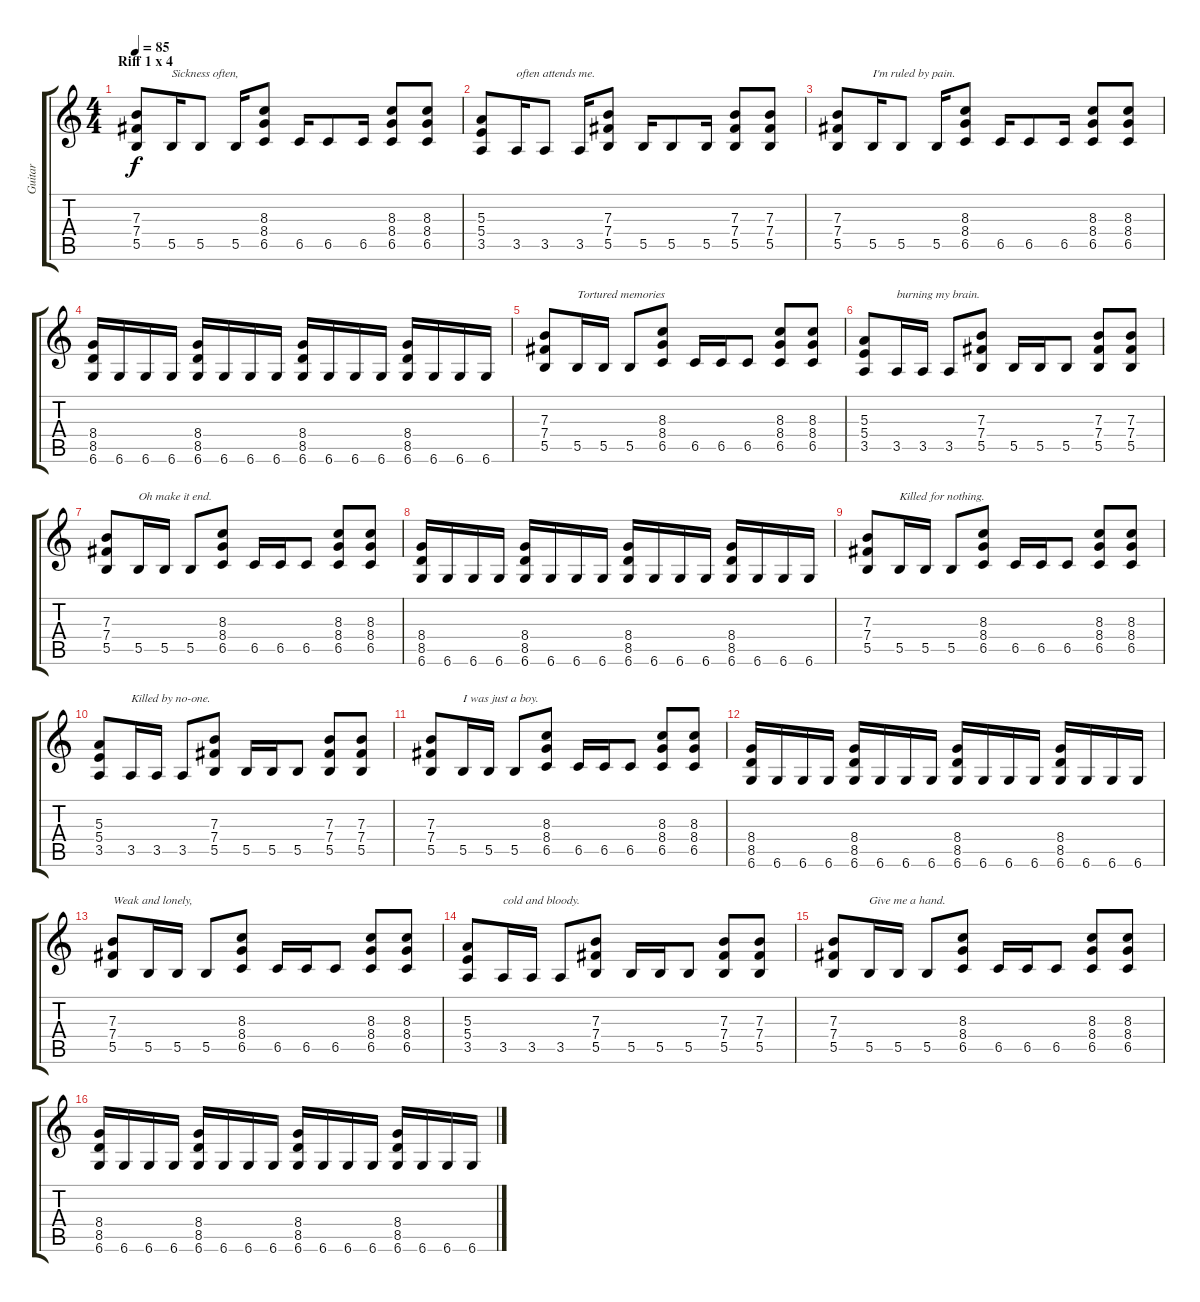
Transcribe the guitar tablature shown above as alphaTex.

\track ("Guitar" "Guitar") {instrument overdrivenguitar}
\staff {score tabs}
\tuning (Db4 Ab3 E3 B2 Gb2 Db2) {hide}
\ts (4 4)
\section ("" "Riff 1 x 4")
\tempo 85
\clef g2
\ks c
(7.3 7.4 5.5).8{dy f instrument overdrivenguitar} 5.5.16{txt "Sickness often,"} 5.5.8 5.5.16 (8.3 8.4 6.5).8 6.5.16 6.5.8 6.5.16 (8.3 8.4 6.5).8 (8.3 8.4 6.5).8 |
(5.3 5.4 3.5).8 3.5.16{txt "often attends me."} 3.5.8 3.5.16 (7.3 7.4 5.5).8 5.5.16 5.5.8 5.5.16 (7.3 7.4 5.5).8 (7.3 7.4 5.5).8 |
(7.3 7.4 5.5).8 5.5.16{txt "I'm ruled by pain."} 5.5.8 5.5.16 (8.3 8.4 6.5).8 6.5.16 6.5.8 6.5.16 (8.3 8.4 6.5).8 (8.3 8.4 6.5).8 |
(8.4 8.5 6.6).16 6.6.16 6.6.16 6.6.16 (8.4 8.5 6.6).16 6.6.16 6.6.16 6.6.16 (8.4 8.5 6.6).16 6.6.16 6.6.16 6.6.16 (8.4 8.5 6.6).16 6.6.16 6.6.16 6.6.16 |
(7.3 7.4 5.5).8 5.5.16{txt "Tortured memories"} 5.5.16 5.5.8 (8.3 8.4 6.5).8 6.5.16 6.5.16 6.5.8 (8.3 8.4 6.5).8 (8.3 8.4 6.5).8 |
(5.3 5.4 3.5).8 3.5.16{txt "burning my brain."} 3.5.16 3.5.8 (7.3 7.4 5.5).8 5.5.16 5.5.16 5.5.8 (7.3 7.4 5.5).8 (7.3 7.4 5.5).8 |
(7.3 7.4 5.5).8 5.5.16{txt "Oh make it end."} 5.5.16 5.5.8 (8.3 8.4 6.5).8 6.5.16 6.5.16 6.5.8 (8.3 8.4 6.5).8 (8.3 8.4 6.5).8 |
(8.4 8.5 6.6).16 6.6.16 6.6.16 6.6.16 (8.4 8.5 6.6).16 6.6.16 6.6.16 6.6.16 (8.4 8.5 6.6).16 6.6.16 6.6.16 6.6.16 (8.4 8.5 6.6).16 6.6.16 6.6.16 6.6.16 |
(7.3 7.4 5.5).8 5.5.16{txt "Killed for nothing."} 5.5.16 5.5.8 (8.3 8.4 6.5).8 6.5.16 6.5.16 6.5.8 (8.3 8.4 6.5).8 (8.3 8.4 6.5).8 |
(5.3 5.4 3.5).8 3.5.16{txt "Killed by no-one."} 3.5.16 3.5.8 (7.3 7.4 5.5).8 5.5.16 5.5.16 5.5.8 (7.3 7.4 5.5).8 (7.3 7.4 5.5).8 |
(7.3 7.4 5.5).8 5.5.16{txt "I was just a boy."} 5.5.16 5.5.8 (8.3 8.4 6.5).8 6.5.16 6.5.16 6.5.8 (8.3 8.4 6.5).8 (8.3 8.4 6.5).8 |
(8.4 8.5 6.6).16 6.6.16 6.6.16 6.6.16 (8.4 8.5 6.6).16 6.6.16 6.6.16 6.6.16 (8.4 8.5 6.6).16 6.6.16 6.6.16 6.6.16 (8.4 8.5 6.6).16 6.6.16 6.6.16 6.6.16 |
(7.3 7.4 5.5).8{txt "Weak and lonely,"} 5.5.16 5.5.16 5.5.8 (8.3 8.4 6.5).8 6.5.16 6.5.16 6.5.8 (8.3 8.4 6.5).8 (8.3 8.4 6.5).8 |
(5.3 5.4 3.5).8 3.5.16{txt "cold and bloody."} 3.5.16 3.5.8 (7.3 7.4 5.5).8 5.5.16 5.5.16 5.5.8 (7.3 7.4 5.5).8 (7.3 7.4 5.5).8 |
(7.3 7.4 5.5).8 5.5.16{txt "Give me a hand."} 5.5.16 5.5.8 (8.3 8.4 6.5).8 6.5.16 6.5.16 6.5.8 (8.3 8.4 6.5).8 (8.3 8.4 6.5).8 |
(8.4 8.5 6.6).16 6.6.16 6.6.16 6.6.16 (8.4 8.5 6.6).16 6.6.16 6.6.16 6.6.16 (8.4 8.5 6.6).16 6.6.16 6.6.16 6.6.16 (8.4 8.5 6.6).16 6.6.16 6.6.16 6.6.16
